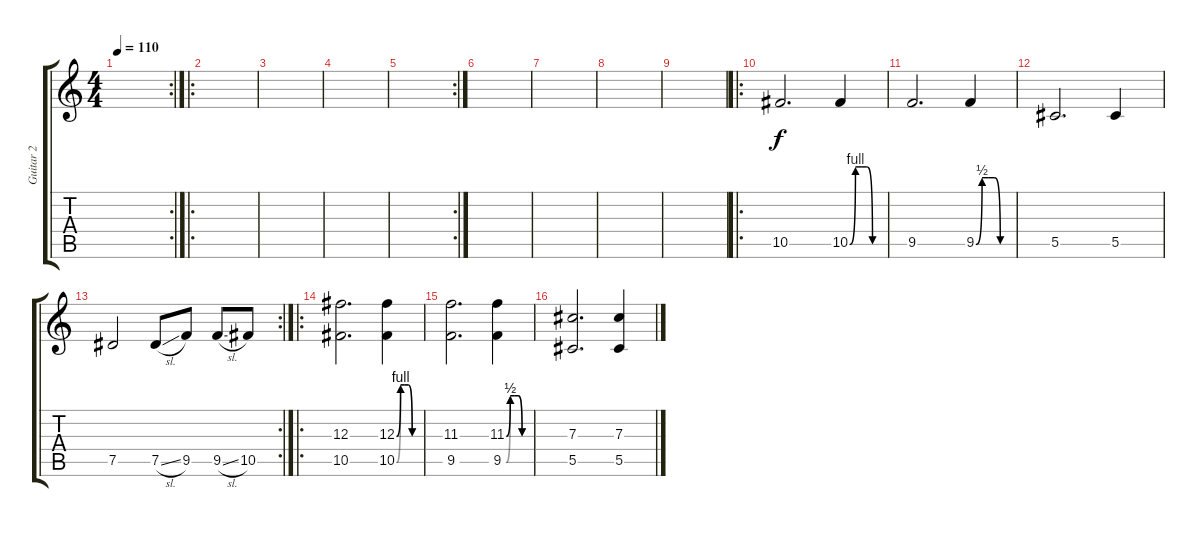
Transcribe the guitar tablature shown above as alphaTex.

\track ("Guitar 2" "Guitar 2") {instrument distortionguitar}
\staff {score tabs}
\tuning (Eb4 Bb3 Gb3 Db3 Ab2 Eb2) {hide}
\rc 2
\ts (4 4)
\tempo 110
\clef g2
\ks c
|
\ro
|
|
|
\rc 2
|
|
|
|
|
\ro
10.5.2{d} 10.5{be (custom 0 0 10 4 20 4 30 4 40 0 60 0)}.4 |
9.5.2{d} 9.5{be (custom 0 0 10 2 20 2 30 2 40 0 60 0)}.4 |
5.5.2{d} 5.5.4 |
\rc 2
7.5.2 7.5{sl}.8 9.5.8 9.5{sl}.8 10.5.8 |
\ro
(12.3 10.5).2{d} (12.3{be (custom 0 0 10 4 20 4 30 4 40 0 60 0)} 10.5{be (custom 0 0 10 4 20 4 30 4 40 0 60 0)}).4 |
(11.3 9.5).2{d} (11.3{be (custom 0 0 10 2 20 2 30 2 40 0 60 0)} 9.5{be (custom 0 0 10 2 20 2 30 2 40 0 60 0)}).4 |
(7.3 5.5).2{d} (7.3 5.5).4
